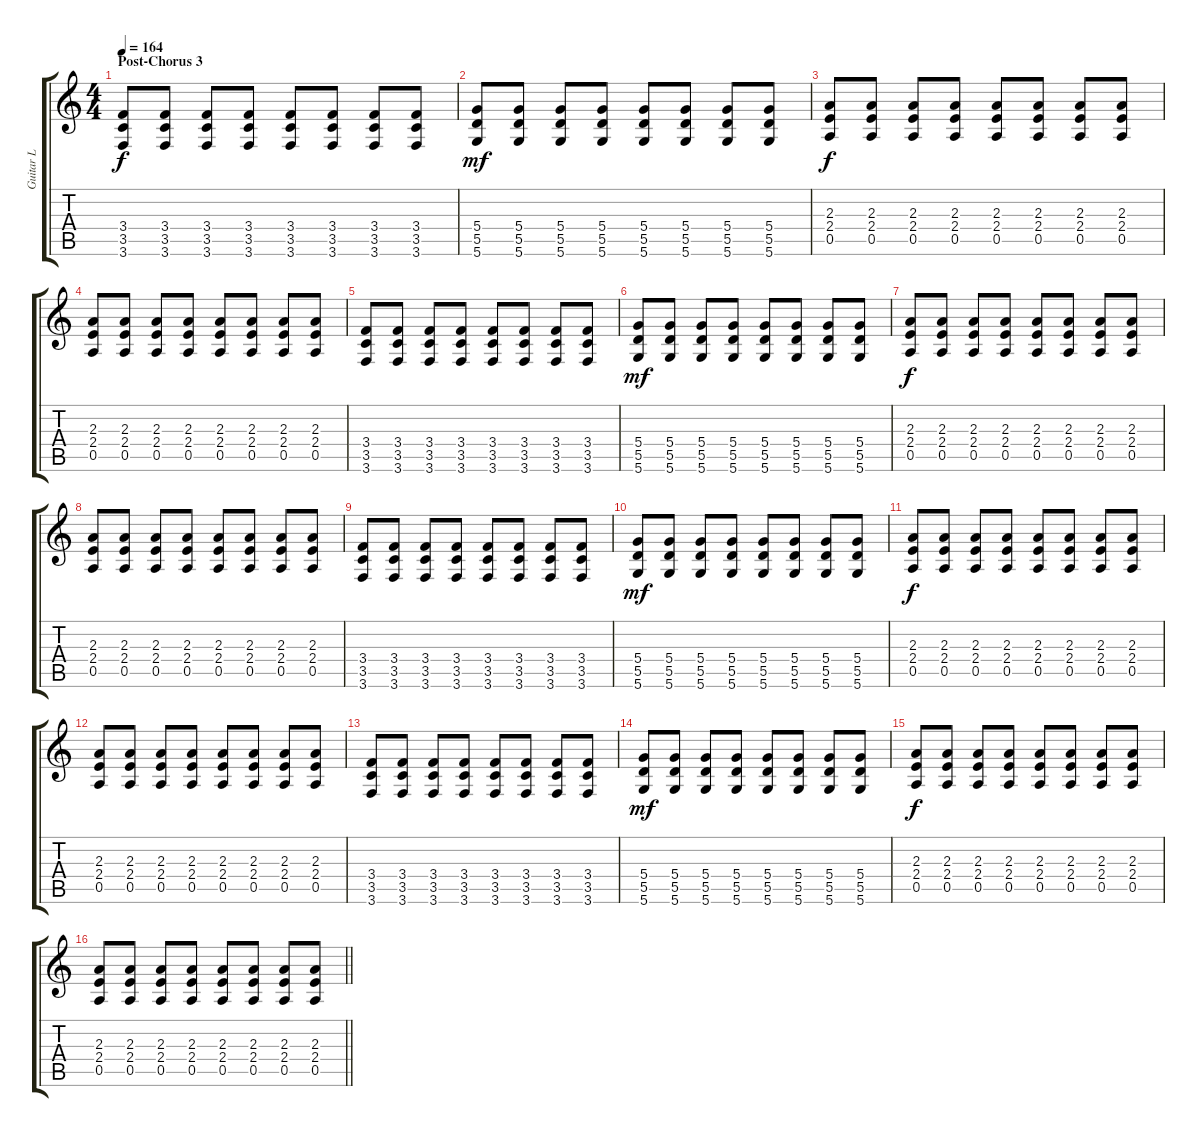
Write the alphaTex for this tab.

\track ("Guitar L" "Guitar L") {instrument distortionguitar}
\staff {score tabs}
\tuning (E4 B3 G3 D3 A2 D2) {hide}
\ts (4 4)
\section ("" "Post-Chorus 3")
\tempo 164
\clef g2
\ks c
(3.4 3.5 3.6).8{dy f} (3.4 3.5 3.6).8 (3.4 3.5 3.6).8 (3.4 3.5 3.6).8 (3.4 3.5 3.6).8 (3.4 3.5 3.6).8 (3.4 3.5 3.6).8 (3.4 3.5 3.6).8 |
(5.4 5.5 5.6).8{dy mf} (5.4 5.5 5.6).8 (5.4 5.5 5.6).8 (5.4 5.5 5.6).8 (5.4 5.5 5.6).8 (5.4 5.5 5.6).8 (5.4 5.5 5.6).8 (5.4 5.5 5.6).8 |
(2.3 2.4 0.5).8{dy f} (2.3 2.4 0.5).8 (2.3 2.4 0.5).8 (2.3 2.4 0.5).8 (2.3 2.4 0.5).8 (2.3 2.4 0.5).8 (2.3 2.4 0.5).8 (2.3 2.4 0.5).8 |
(2.3 2.4 0.5).8 (2.3 2.4 0.5).8 (2.3 2.4 0.5).8 (2.3 2.4 0.5).8 (2.3 2.4 0.5).8 (2.3 2.4 0.5).8 (2.3 2.4 0.5).8 (2.3 2.4 0.5).8 |
(3.4 3.5 3.6).8 (3.4 3.5 3.6).8 (3.4 3.5 3.6).8 (3.4 3.5 3.6).8 (3.4 3.5 3.6).8 (3.4 3.5 3.6).8 (3.4 3.5 3.6).8 (3.4 3.5 3.6).8 |
(5.4 5.5 5.6).8{dy mf} (5.4 5.5 5.6).8 (5.4 5.5 5.6).8 (5.4 5.5 5.6).8 (5.4 5.5 5.6).8 (5.4 5.5 5.6).8 (5.4 5.5 5.6).8 (5.4 5.5 5.6).8 |
(2.3 2.4 0.5).8{dy f} (2.3 2.4 0.5).8 (2.3 2.4 0.5).8 (2.3 2.4 0.5).8 (2.3 2.4 0.5).8 (2.3 2.4 0.5).8 (2.3 2.4 0.5).8 (2.3 2.4 0.5).8 |
(2.3 2.4 0.5).8 (2.3 2.4 0.5).8 (2.3 2.4 0.5).8 (2.3 2.4 0.5).8 (2.3 2.4 0.5).8 (2.3 2.4 0.5).8 (2.3 2.4 0.5).8 (2.3 2.4 0.5).8 |
(3.4 3.5 3.6).8 (3.4 3.5 3.6).8 (3.4 3.5 3.6).8 (3.4 3.5 3.6).8 (3.4 3.5 3.6).8 (3.4 3.5 3.6).8 (3.4 3.5 3.6).8 (3.4 3.5 3.6).8 |
(5.4 5.5 5.6).8{dy mf} (5.4 5.5 5.6).8 (5.4 5.5 5.6).8 (5.4 5.5 5.6).8 (5.4 5.5 5.6).8 (5.4 5.5 5.6).8 (5.4 5.5 5.6).8 (5.4 5.5 5.6).8 |
(2.3 2.4 0.5).8{dy f} (2.3 2.4 0.5).8 (2.3 2.4 0.5).8 (2.3 2.4 0.5).8 (2.3 2.4 0.5).8 (2.3 2.4 0.5).8 (2.3 2.4 0.5).8 (2.3 2.4 0.5).8 |
(2.3 2.4 0.5).8 (2.3 2.4 0.5).8 (2.3 2.4 0.5).8 (2.3 2.4 0.5).8 (2.3 2.4 0.5).8 (2.3 2.4 0.5).8 (2.3 2.4 0.5).8 (2.3 2.4 0.5).8 |
(3.4 3.5 3.6).8 (3.4 3.5 3.6).8 (3.4 3.5 3.6).8 (3.4 3.5 3.6).8 (3.4 3.5 3.6).8 (3.4 3.5 3.6).8 (3.4 3.5 3.6).8 (3.4 3.5 3.6).8 |
(5.4 5.5 5.6).8{dy mf} (5.4 5.5 5.6).8 (5.4 5.5 5.6).8 (5.4 5.5 5.6).8 (5.4 5.5 5.6).8 (5.4 5.5 5.6).8 (5.4 5.5 5.6).8 (5.4 5.5 5.6).8 |
(2.3 2.4 0.5).8{dy f} (2.3 2.4 0.5).8 (2.3 2.4 0.5).8 (2.3 2.4 0.5).8 (2.3 2.4 0.5).8 (2.3 2.4 0.5).8 (2.3 2.4 0.5).8 (2.3 2.4 0.5).8 |
\barLineRight lightlight
(2.3 2.4 0.5).8 (2.3 2.4 0.5).8 (2.3 2.4 0.5).8 (2.3 2.4 0.5).8 (2.3 2.4 0.5).8 (2.3 2.4 0.5).8 (2.3 2.4 0.5).8 (2.3 2.4 0.5).8
